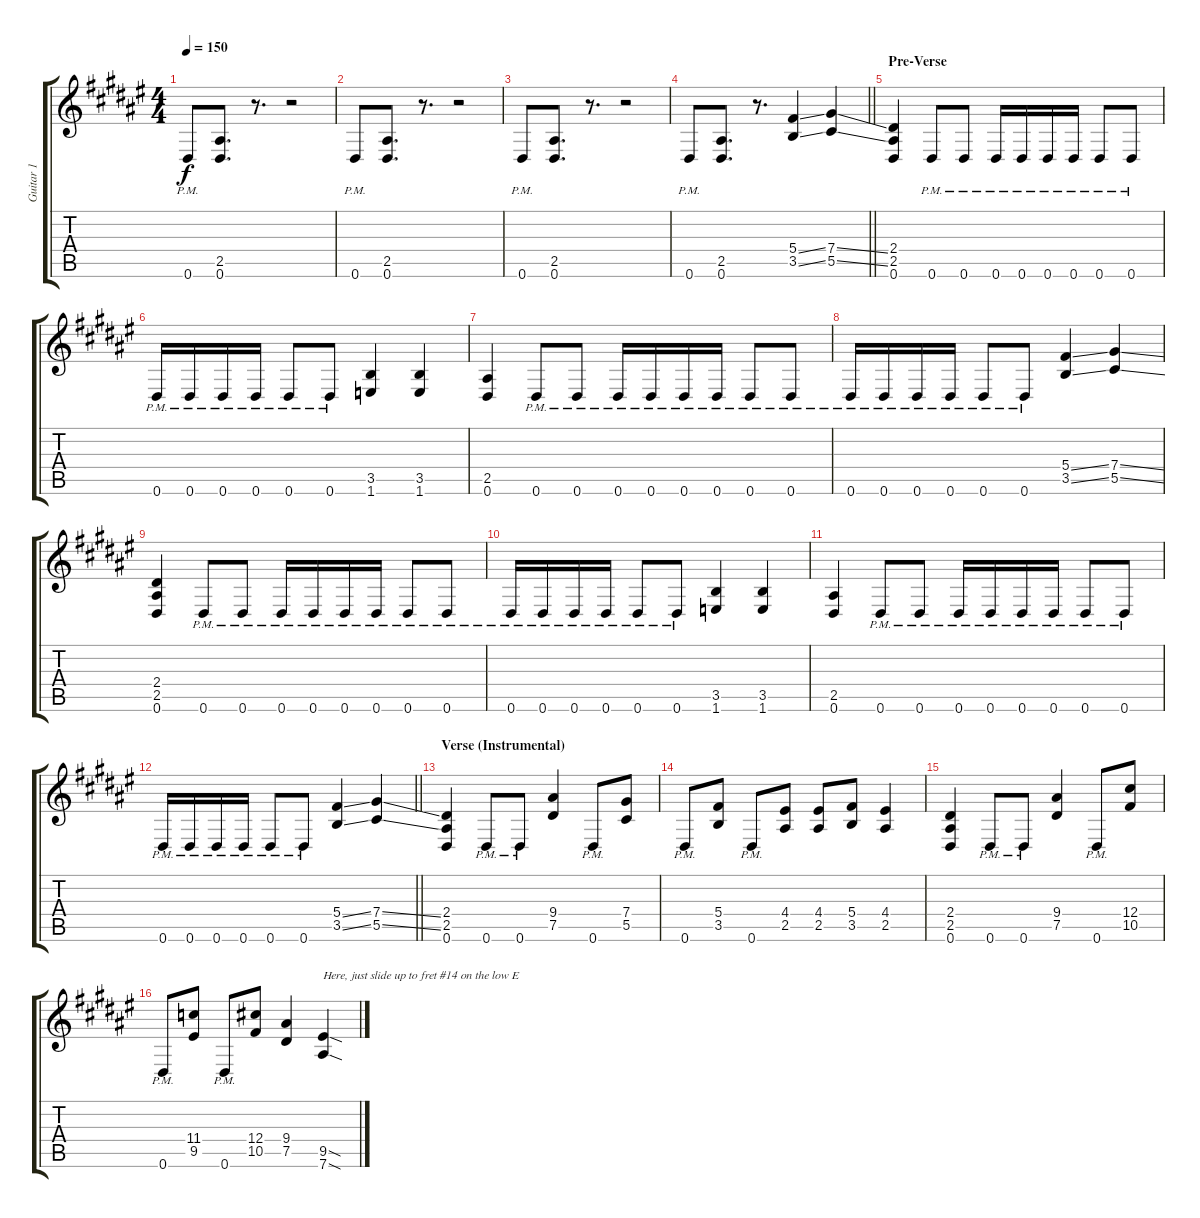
\track ("Guitar 1" "Guitar 1") {instrument distortionguitar}
\staff {score tabs}
\tuning (Eb4 Bb3 Gb3 Db3 Ab2 Eb2) {hide}
\ts (4 4)
\tempo 150
\clef g2
\ks f#
0.6{pm}.8{dy f} (2.5 0.6).8{d} r.8{d} r.2 |
0.6{pm}.8 (2.5 0.6).8{d} r.8{d} r.2 |
0.6{pm}.8 (2.5 0.6).8{d} r.8{d} r.2 |
\barLineRight lightlight
0.6{pm}.8 (2.5 0.6).8{d} r.8{d} (5.4{ss} 3.5{ss}).4 (7.4{ss} 5.5{ss}).4 |
\section ("" "Pre-Verse")
(2.4 2.5 0.6).4 0.6{pm}.8 0.6{pm}.8 0.6{pm}.16 0.6{pm}.16 0.6{pm}.16 0.6{pm}.16 0.6{pm}.8 0.6{pm}.8 |
0.6{pm}.16 0.6{pm}.16 0.6{pm}.16 0.6{pm}.16 0.6{pm}.8 0.6{pm}.8 (3.5 1.6).4 (3.5 1.6).4 |
(2.5 0.6).4 0.6{pm}.8 0.6{pm}.8 0.6{pm}.16 0.6{pm}.16 0.6{pm}.16 0.6{pm}.16 0.6{pm}.8 0.6{pm}.8 |
0.6{pm}.16 0.6{pm}.16 0.6{pm}.16 0.6{pm}.16 0.6{pm}.8 0.6{pm}.8 (5.4{ss} 3.5{ss}).4 (7.4{ss} 5.5{ss}).4 |
(2.4 2.5 0.6).4 0.6{pm}.8 0.6{pm}.8 0.6{pm}.16 0.6{pm}.16 0.6{pm}.16 0.6{pm}.16 0.6{pm}.8 0.6{pm}.8 |
0.6{pm}.16 0.6{pm}.16 0.6{pm}.16 0.6{pm}.16 0.6{pm}.8 0.6{pm}.8 (3.5 1.6).4 (3.5 1.6).4 |
(2.5 0.6).4 0.6{pm}.8 0.6{pm}.8 0.6{pm}.16 0.6{pm}.16 0.6{pm}.16 0.6{pm}.16 0.6{pm}.8 0.6{pm}.8 |
\barLineRight lightlight
0.6{pm}.16 0.6{pm}.16 0.6{pm}.16 0.6{pm}.16 0.6{pm}.8 0.6{pm}.8 (5.4{ss} 3.5{ss}).4 (7.4{ss} 5.5{ss}).4 |
\section ("" "Verse (Instrumental)")
(2.4 2.5 0.6).4 0.6{pm}.8 0.6{pm}.8 (9.4 7.5).4 0.6{pm}.8 (7.4 5.5).8 |
0.6{pm}.8 (5.4 3.5).8 0.6{pm}.8 (4.4 2.5).8 (4.4 2.5).8 (5.4 3.5).8 (4.4 2.5).4 |
(2.4 2.5 0.6).4 0.6{pm}.8 0.6{pm}.8 (9.4 7.5).4 0.6{pm}.8 (12.4 10.5).8 |
0.6{pm}.8 (11.4 9.5).8 0.6{pm}.8 (12.4 10.5).8 (9.4 7.5).4 (9.5{sod} 7.6{sod}).4{txt "Here, just slide up to fret #14 on the low E"}
